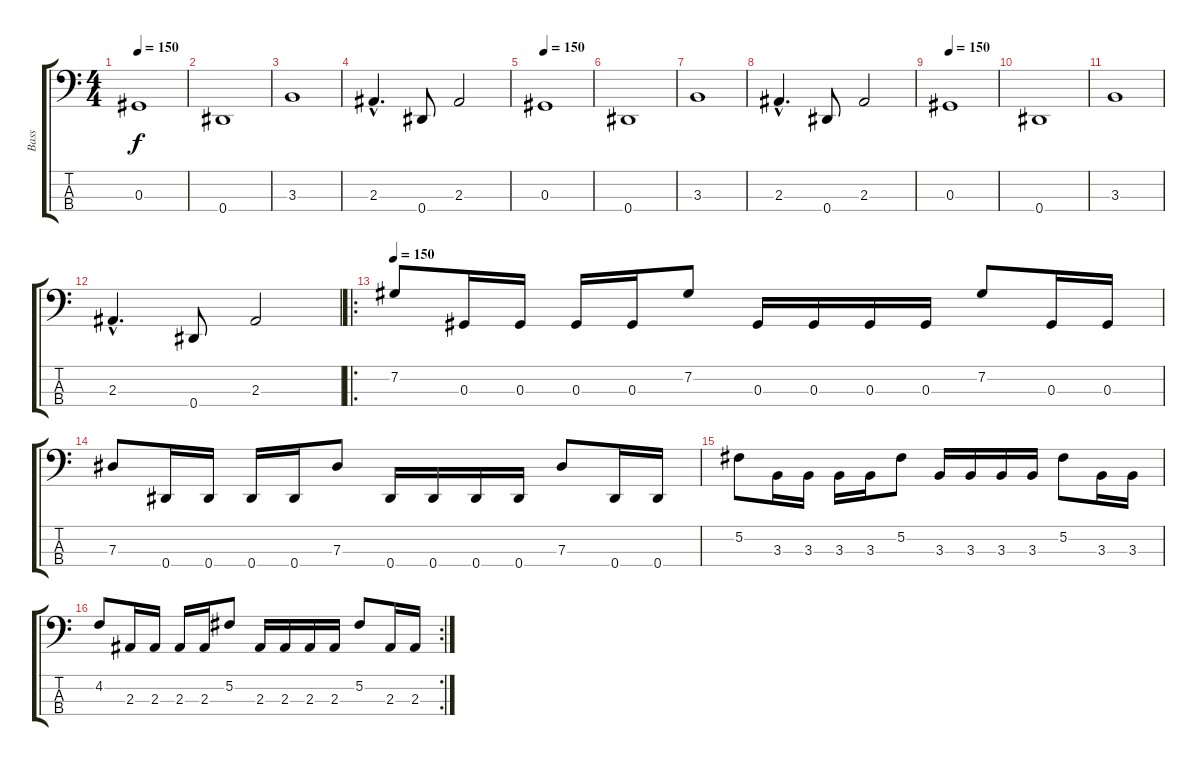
\track ("Bass" "Bass") {instrument electricbassfinger}
\staff {score tabs}
\tuning (Gb2 Db2 Ab1 Eb1) {hide}
\ts (4 4)
\tempo 150
\clef f4
\ks c
0.3.1{dy f} |
0.4.1 |
3.3.1 |
2.3{hac}.4{d} 0.4.8 2.3.2 |
\tempo 150
0.3.1 |
0.4.1 |
3.3.1 |
2.3{hac}.4{d} 0.4.8 2.3.2 |
\tempo 150
0.3.1 |
0.4.1 |
3.3.1 |
2.3{hac}.4{d} 0.4.8 2.3.2 |
\ro
\tempo 150
7.2.8 0.3.16 0.3.16 0.3.16 0.3.16 7.2.8 0.3.16 0.3.16 0.3.16 0.3.16 7.2.8 0.3.16 0.3.16 |
7.3.8 0.4.16 0.4.16 0.4.16 0.4.16 7.3.8 0.4.16 0.4.16 0.4.16 0.4.16 7.3.8 0.4.16 0.4.16 |
5.2.8 3.3.16 3.3.16 3.3.16 3.3.16 5.2.8 3.3.16 3.3.16 3.3.16 3.3.16 5.2.8 3.3.16 3.3.16 |
\rc 2
4.2.8 2.3.16 2.3.16 2.3.16 2.3.16 5.2.8 2.3.16 2.3.16 2.3.16 2.3.16 5.2.8 2.3.16 2.3.16
